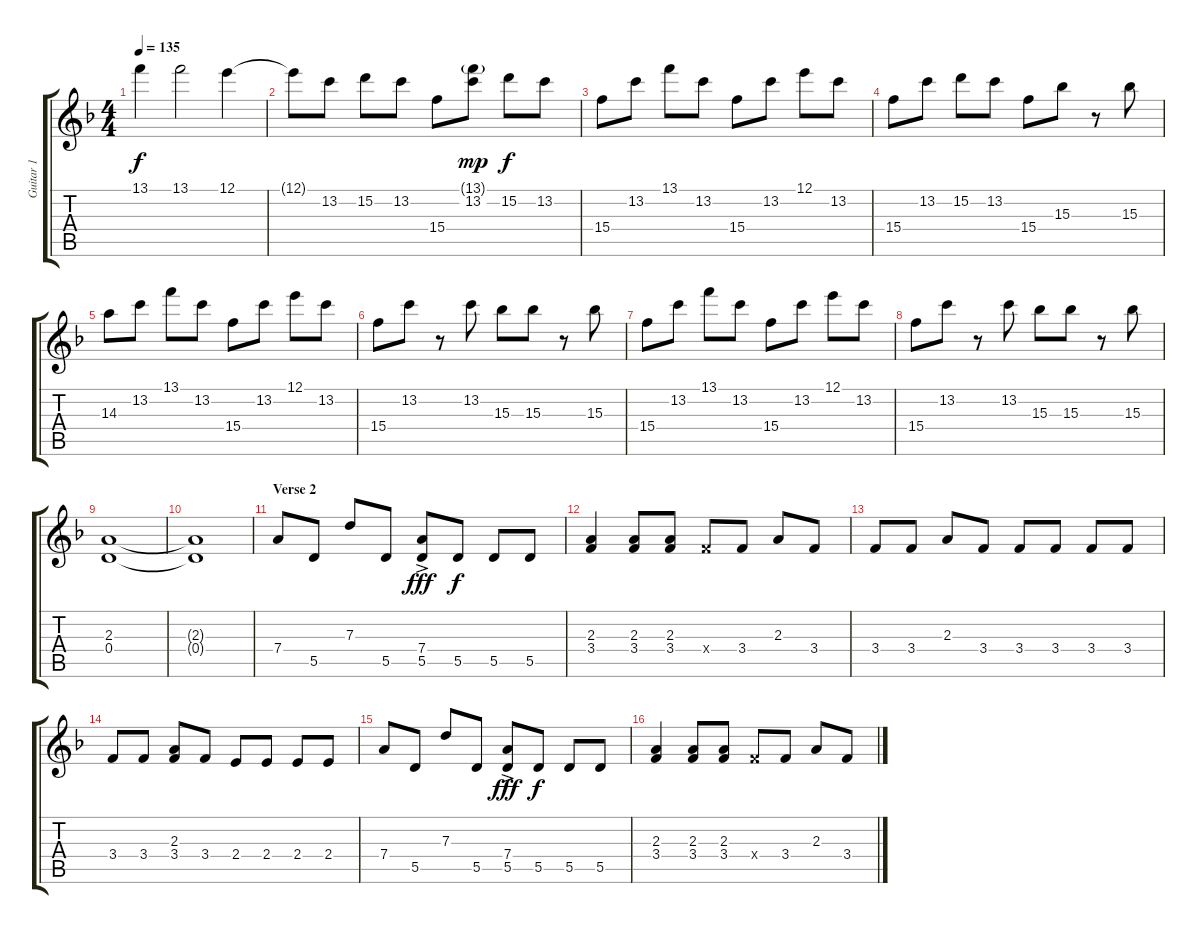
\track ("Guitar 1" "Guitar 1") {instrument overdrivenguitar}
\staff {score tabs}
\tuning (E4 B3 G3 D3 A2 D2) {hide}
\ts (4 4)
\tempo 135
\clef g2
\ks f
13.1.4{dy f} 13.1.2 12.1.4 |
12.1{t}.8 13.2.8 15.2.8 13.2.8 15.4.8 (13.1{g} 13.2).8{dy mp} 15.2.8{dy f} 13.2.8 |
15.4.8 13.2.8 13.1.8 13.2.8 15.4.8 13.2.8 12.1.8 13.2.8 |
15.4.8 13.2.8 15.2.8 13.2.8 15.4.8 15.3.8 r.8 15.3.8 |
14.3.8 13.2.8 13.1.8 13.2.8 15.4.8 13.2.8 12.1.8 13.2.8 |
15.4.8 13.2.8 r.8 13.2.8 15.3.8 15.3.8 r.8 15.3.8 |
15.4.8 13.2.8 13.1.8 13.2.8 15.4.8 13.2.8 12.1.8 13.2.8 |
15.4.8 13.2.8 r.8 13.2.8 15.3.8 15.3.8 r.8 15.3.8 |
(2.3 0.4).1 |
(2.3{t} 0.4{t}).1 |
\section ("" "Verse 2")
7.4.8 5.5.8 7.3.8 5.5.8 (7.4{ac} 5.5).8{dy fff} 5.5.8{dy f} 5.5.8 5.5.8 |
(2.3 3.4).4 (2.3 3.4).8 (2.3 3.4).8 3.4{x}.8 3.4.8 2.3.8 3.4.8 |
3.4.8 3.4.8 2.3.8 3.4.8 3.4.8 3.4.8 3.4.8 3.4.8 |
3.4.8 3.4.8 (2.3 3.4).8 3.4.8 2.4.8 2.4.8 2.4.8 2.4.8 |
7.4.8 5.5.8 7.3.8 5.5.8 (7.4{ac} 5.5).8{dy fff} 5.5.8{dy f} 5.5.8 5.5.8 |
(2.3 3.4).4 (2.3 3.4).8 (2.3 3.4).8 3.4{x}.8 3.4.8 2.3.8 3.4.8
